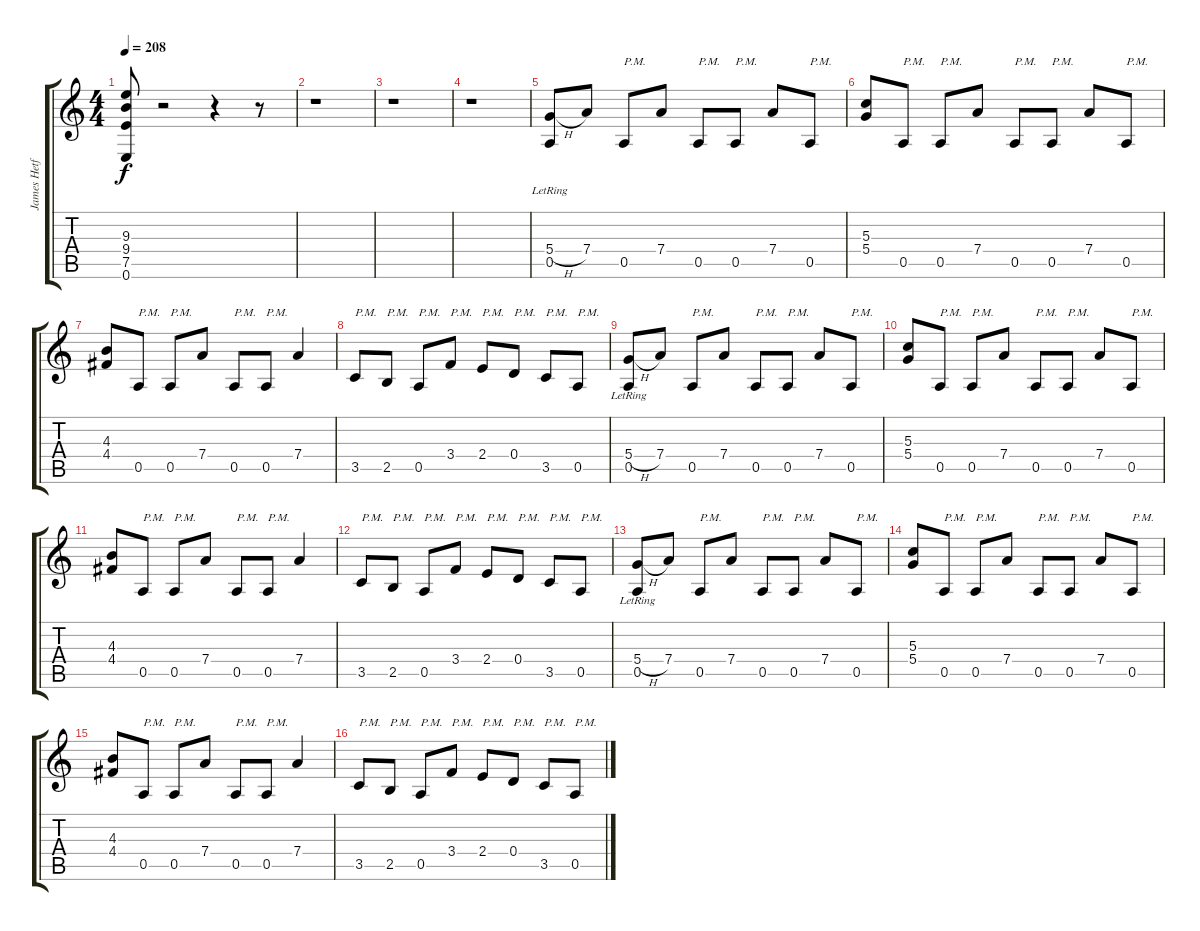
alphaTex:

\track ("James Hetfield" "James Hetf") {instrument overdrivenguitar}
\staff {score tabs}
\tuning (E4 B3 G3 D3 A2 E2) {hide}
\ts (4 4)
\tempo 208
\clef g2
\ks c
(9.3 9.4 7.5 0.6).8{dy f} r.2 r.4 r.8 |
r.1 |
r.1 |
r.1 |
(5.4{h} 0.5{lr}).8 7.4.8 0.5.8{txt "P.M."} 7.4.8 0.5.8{txt "P.M."} 0.5.8{txt "P.M."} 7.4.8 0.5.8{txt "P.M."} |
(5.3 5.4).8 0.5.8{txt "P.M."} 0.5.8{txt "P.M."} 7.4.8 0.5.8{txt "P.M."} 0.5.8{txt "P.M."} 7.4.8 0.5.8{txt "P.M."} |
(4.3 4.4).8 0.5.8{txt "P.M."} 0.5.8{txt "P.M."} 7.4.8 0.5.8{txt "P.M."} 0.5.8{txt "P.M."} 7.4.4 |
3.5.8{txt "P.M."} 2.5.8{txt "P.M."} 0.5.8{txt "P.M."} 3.4.8{txt "P.M."} 2.4.8{txt "P.M."} 0.4.8{txt "P.M."} 3.5.8{txt "P.M."} 0.5.8{txt "P.M."} |
(5.4{h} 0.5{lr}).8 7.4.8 0.5.8{txt "P.M."} 7.4.8 0.5.8{txt "P.M."} 0.5.8{txt "P.M."} 7.4.8 0.5.8{txt "P.M."} |
(5.3 5.4).8 0.5.8{txt "P.M."} 0.5.8{txt "P.M."} 7.4.8 0.5.8{txt "P.M."} 0.5.8{txt "P.M."} 7.4.8 0.5.8{txt "P.M."} |
(4.3 4.4).8 0.5.8{txt "P.M."} 0.5.8{txt "P.M."} 7.4.8 0.5.8{txt "P.M."} 0.5.8{txt "P.M."} 7.4.4 |
3.5.8{txt "P.M."} 2.5.8{txt "P.M."} 0.5.8{txt "P.M."} 3.4.8{txt "P.M."} 2.4.8{txt "P.M."} 0.4.8{txt "P.M."} 3.5.8{txt "P.M."} 0.5.8{txt "P.M."} |
(5.4{h} 0.5{lr}).8 7.4.8 0.5.8{txt "P.M."} 7.4.8 0.5.8{txt "P.M."} 0.5.8{txt "P.M."} 7.4.8 0.5.8{txt "P.M."} |
(5.3 5.4).8 0.5.8{txt "P.M."} 0.5.8{txt "P.M."} 7.4.8 0.5.8{txt "P.M."} 0.5.8{txt "P.M."} 7.4.8 0.5.8{txt "P.M."} |
(4.3 4.4).8 0.5.8{txt "P.M."} 0.5.8{txt "P.M."} 7.4.8 0.5.8{txt "P.M."} 0.5.8{txt "P.M."} 7.4.4 |
3.5.8{txt "P.M."} 2.5.8{txt "P.M."} 0.5.8{txt "P.M."} 3.4.8{txt "P.M."} 2.4.8{txt "P.M."} 0.4.8{txt "P.M."} 3.5.8{txt "P.M."} 0.5.8{txt "P.M."}
